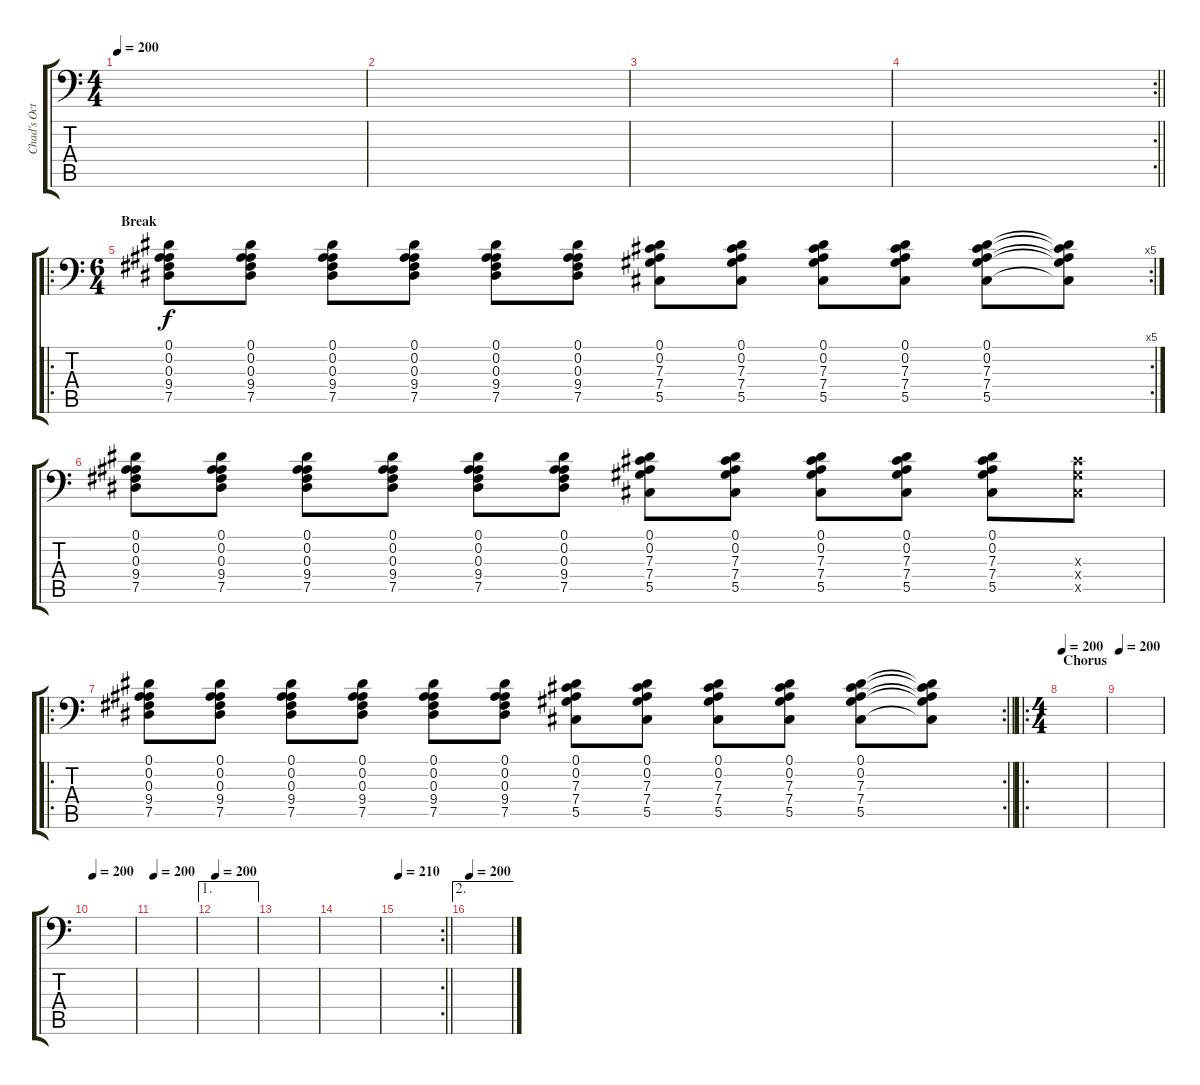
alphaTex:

\track ("Chad's Octaver" "Chad's Oct") {instrument overdrivenguitar}
\staff {score tabs}
\tuning (Eb3 Bb2 Gb2 Db2 Ab1 Eb1) {hide}
\ts (4 4)
\tempo 200
\clef f4
\ks c
|
|
|
\rc 2
\barLineRight lightlight
|
\ro
\rc 5
\ts (6 4)
\section ("" "Break")
(0.1 0.2 0.3 9.4 7.5).8 (0.1 0.2 0.3 9.4 7.5).8 (0.1 0.2 0.3 9.4 7.5).8 (0.1 0.2 0.3 9.4 7.5).8 (0.1 0.2 0.3 9.4 7.5).8 (0.1 0.2 0.3 9.4 7.5).8 (0.1 0.2 7.3 7.4 5.5).8 (0.1 0.2 7.3 7.4 5.5).8 (0.1 0.2 7.3 7.4 5.5).8 (0.1 0.2 7.3 7.4 5.5).8 (0.1 0.2 7.3 7.4 5.5).8 (0.1{t} 0.2{t} 7.3{t} 7.4{t} 5.5{t}).8 |
(0.1 0.2 0.3 9.4 7.5).8 (0.1 0.2 0.3 9.4 7.5).8 (0.1 0.2 0.3 9.4 7.5).8 (0.1 0.2 0.3 9.4 7.5).8 (0.1 0.2 0.3 9.4 7.5).8 (0.1 0.2 0.3 9.4 7.5).8 (0.1 0.2 7.3 7.4 5.5).8 (0.1 0.2 7.3 7.4 5.5).8 (0.1 0.2 7.3 7.4 5.5).8 (0.1 0.2 7.3 7.4 5.5).8 (0.1 0.2 7.3 7.4 5.5).8 (7.3{x} 7.4{x} 5.5{x}).8 |
\ro
\rc 2
\barLineRight lightlight
(0.1 0.2 0.3 9.4 7.5).8 (0.1 0.2 0.3 9.4 7.5).8 (0.1 0.2 0.3 9.4 7.5).8 (0.1 0.2 0.3 9.4 7.5).8 (0.1 0.2 0.3 9.4 7.5).8 (0.1 0.2 0.3 9.4 7.5).8 (0.1 0.2 7.3 7.4 5.5).8 (0.1 0.2 7.3 7.4 5.5).8 (0.1 0.2 7.3 7.4 5.5).8 (0.1 0.2 7.3 7.4 5.5).8 (0.1 0.2 7.3 7.4 5.5).8 (0.1{t} 0.2{t} 7.3{t} 7.4{t} 5.5{t}).8 |
\ro
\ts (4 4)
\section ("" "Chorus")
\tempo 200
|
\tempo 200
|
\tempo 200
|
\tempo 200
|
\ae 1
\tempo 200
|
|
|
\rc 2
\tempo 210
\barLineRight lightlight
|
\ae 2
\tempo 200
